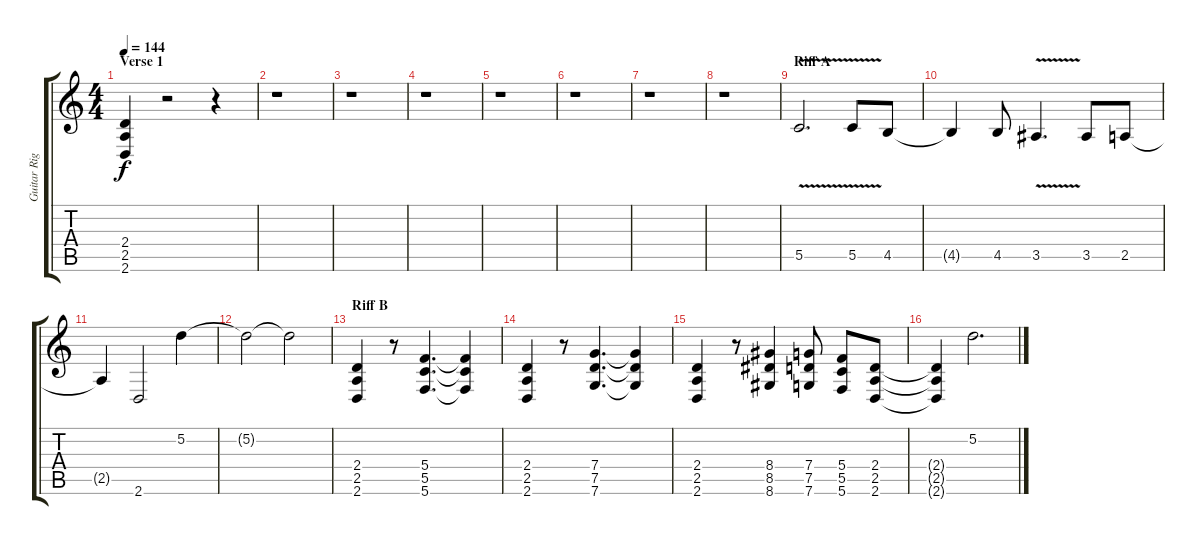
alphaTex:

\track ("Guitar Right" "Guitar Rig") {instrument overdrivenguitar}
\staff {score tabs}
\tuning (D4 A3 F3 C3 G2 C2) {hide}
\ts (4 4)
\section ("" "Verse 1")
\tempo 144
\clef g2
\ks c
(2.4 2.5 2.6).4{dy f} r.2 r.4 |
r.1 |
r.1 |
r.1 |
r.1 |
r.1 |
r.1 |
r.1 |
\section ("" "Riff A")
5.5{v}.2{d} 5.5{v}.8 4.5.8 |
4.5{t}.4 4.5.8 3.5{v}.4{d} 3.5.8 2.5.8 |
2.5{t}.4 2.6.2 5.2.4 |
5.2{t}.2 5.2{t}.2 |
\section ("" "Riff B")
(2.4 2.5 2.6).4 r.8 (5.4 5.5 5.6).4{d} (5.4{t} 5.5{t} 5.6{t}).4 |
(2.4 2.5 2.6).4 r.8 (7.4 7.5 7.6).4{d} (7.4{t} 7.5{t} 7.6{t}).4 |
(2.4 2.5 2.6).4 r.8 (8.4 8.5 8.6).4 (7.4 7.5 7.6).8 (5.4 5.5 5.6).8 (2.4 2.5 2.6).8 |
(2.4{t} 2.5{t} 2.6{t}).4 5.2.2{d}
